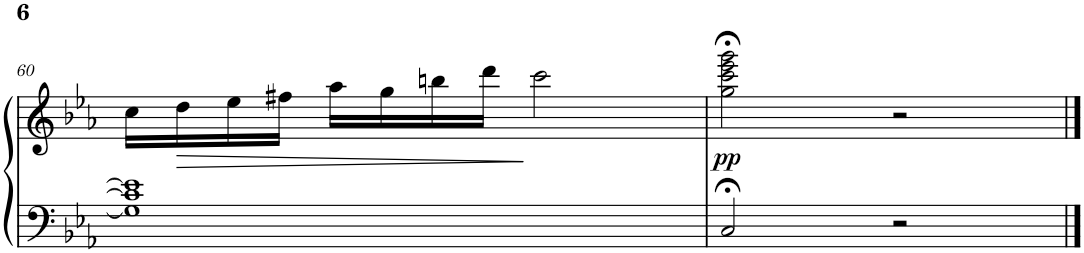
**kern	**kern	**dynam
*part2	*part1	*part1
*staff2	*staff1	*staff1
*I"P2	*I"P1	*
!!LO:PB:g=z
*clefF4	*clefG2	*
*k[b-e-a-]	*k[b-e-a-]	*
*E-:	*E-:	*
*M4/4	*M4/4	*
=60	=60	=60
1G] 1c] 1e-]	16cc\LL	.
.	16dd\	.
.	16ee-\	.
.	16ff#X\JJ	.
.	16aa-\LL	.
.	16gg\	.
.	16bbn\	.
.	16ddd\JJ	.
.	2ccc\	.
=61	=61	=61
!	!	!LO:DY:b
2C;</	2gg\;< 2ccc\;< 2eee-\;< 2ggg\;<	pp
2r	2r	.
==	==	==
*-	*-	*-
